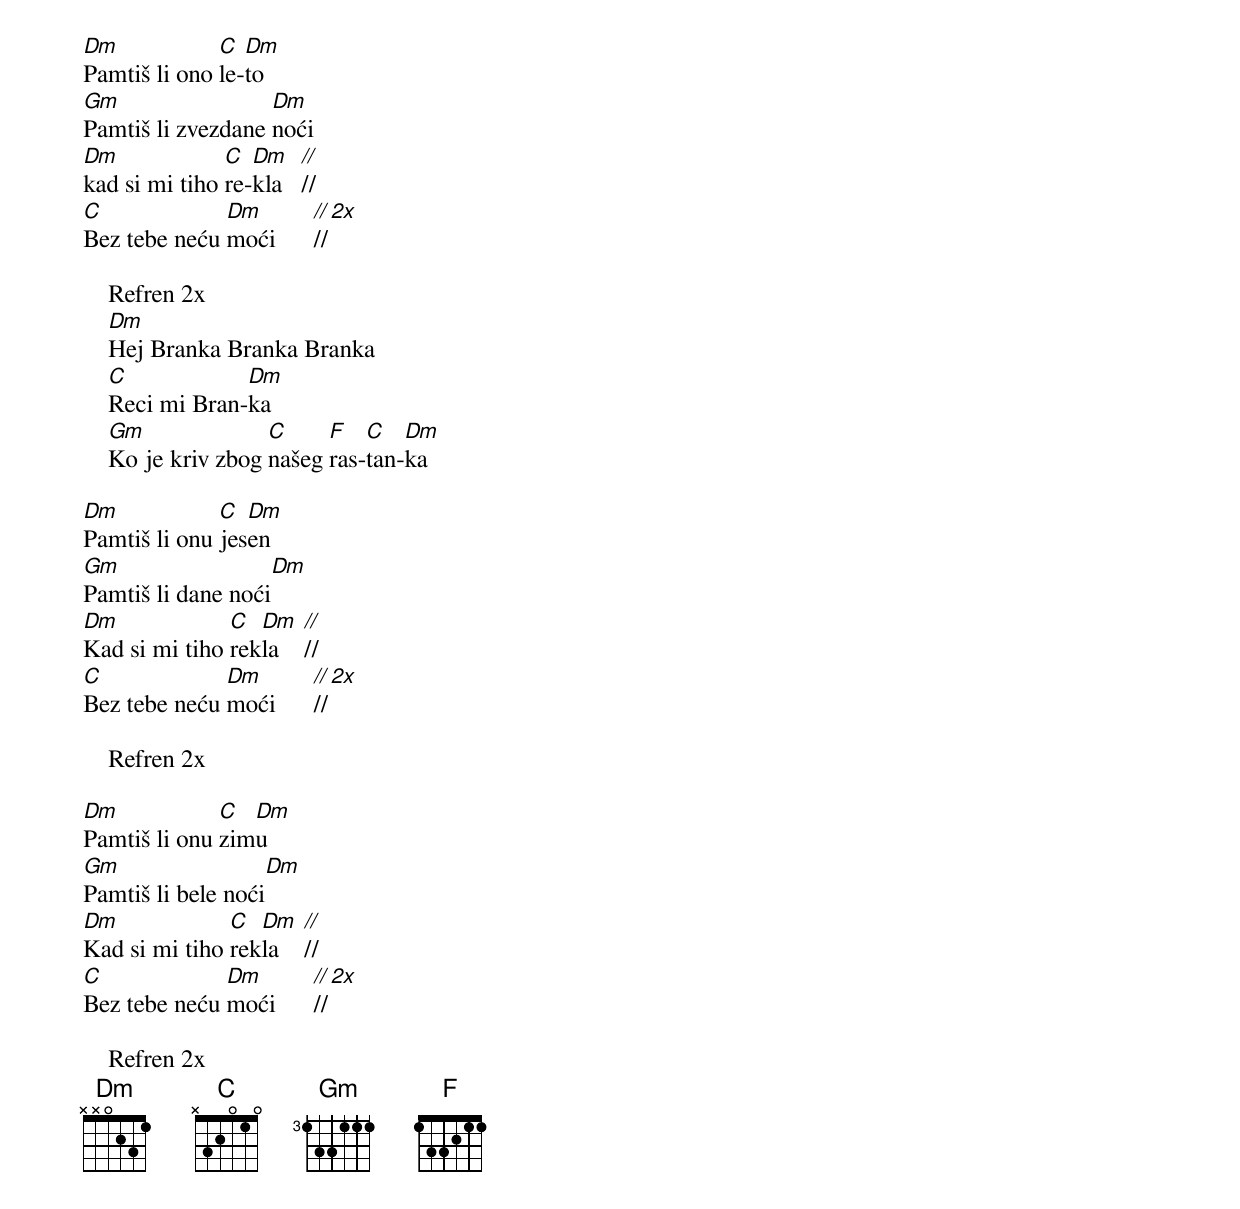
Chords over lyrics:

Dm            C  Dm
Pamtiš li ono le-to
Gm                 Dm
Pamtiš li zvezdane noći
Dm             C  Dm    //
kad si mi tiho re-kla   //
C             Dm        // 2x
Bez tebe neću moći      //

    Refren 2x
    Dm
    Hej Branka Branka Branka
    C            Dm
    Reci mi Bran-ka
    Gm              C     F   C   Dm
    Ko je kriv zbog našeg ras-tan-ka

Dm            C  Dm
Pamtiš li onu jesen
Gm                 Dm
Pamtiš li dane noći
Dm             C  Dm    //
Kad si mi tiho rekla    //
C             Dm        // 2x
Bez tebe neću moći      //

    Refren 2x

Dm            C  Dm
Pamtiš li onu zimu
Gm                 Dm
Pamtiš li bele noći
Dm             C  Dm    //
Kad si mi tiho rekla    //
C             Dm        // 2x
Bez tebe neću moći      //

    Refren 2x
